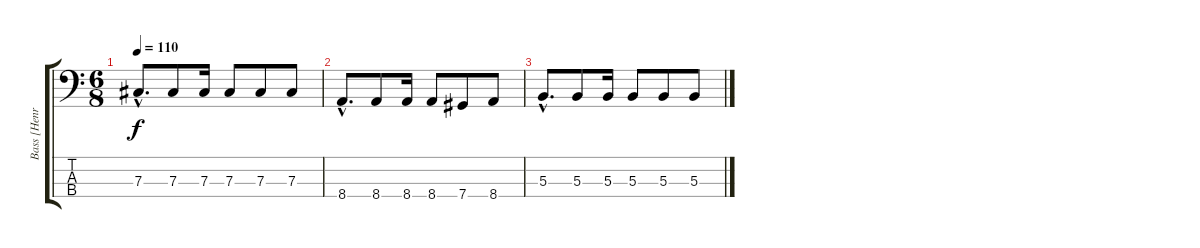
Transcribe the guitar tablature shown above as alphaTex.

\track ("Bass [Henriksson]" "Bass [Henr") {instrument electricbasspick}
\staff {score tabs}
\tuning (E2 B1 Gb1 Db1) {hide}
\ts (6 8)
\tempo 110
\clef f4
\ks c
7.3{hac}.8{d dy f} 7.3.8 7.3.16 7.3.8 7.3.8 7.3.8 |
8.4{hac}.8{d} 8.4.8 8.4.16 8.4.8 7.4.8 8.4.8 |
5.3{hac}.8{d} 5.3.8 5.3.16 5.3.8 5.3.8 5.3.8
